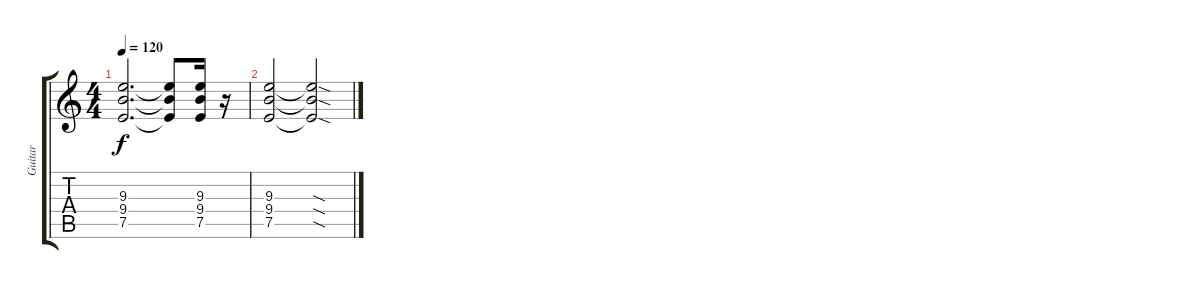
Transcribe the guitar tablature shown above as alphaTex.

\track ("Guitar" "Guitar") {instrument distortionguitar}
\staff {score tabs}
\tuning (E4 B3 G3 D3 A2 E2) {hide}
\ts (4 4)
\tempo 120
\clef g2
\ks c
(9.3 9.4 7.5).2{d dy f} (9.3{t} 9.4{t} 7.5{t}).8 (9.3 9.4 7.5).16 r.16 |
(9.3 9.4 7.5).2 (9.3{sod t} 9.4{sod t} 7.5{sod t}).2
